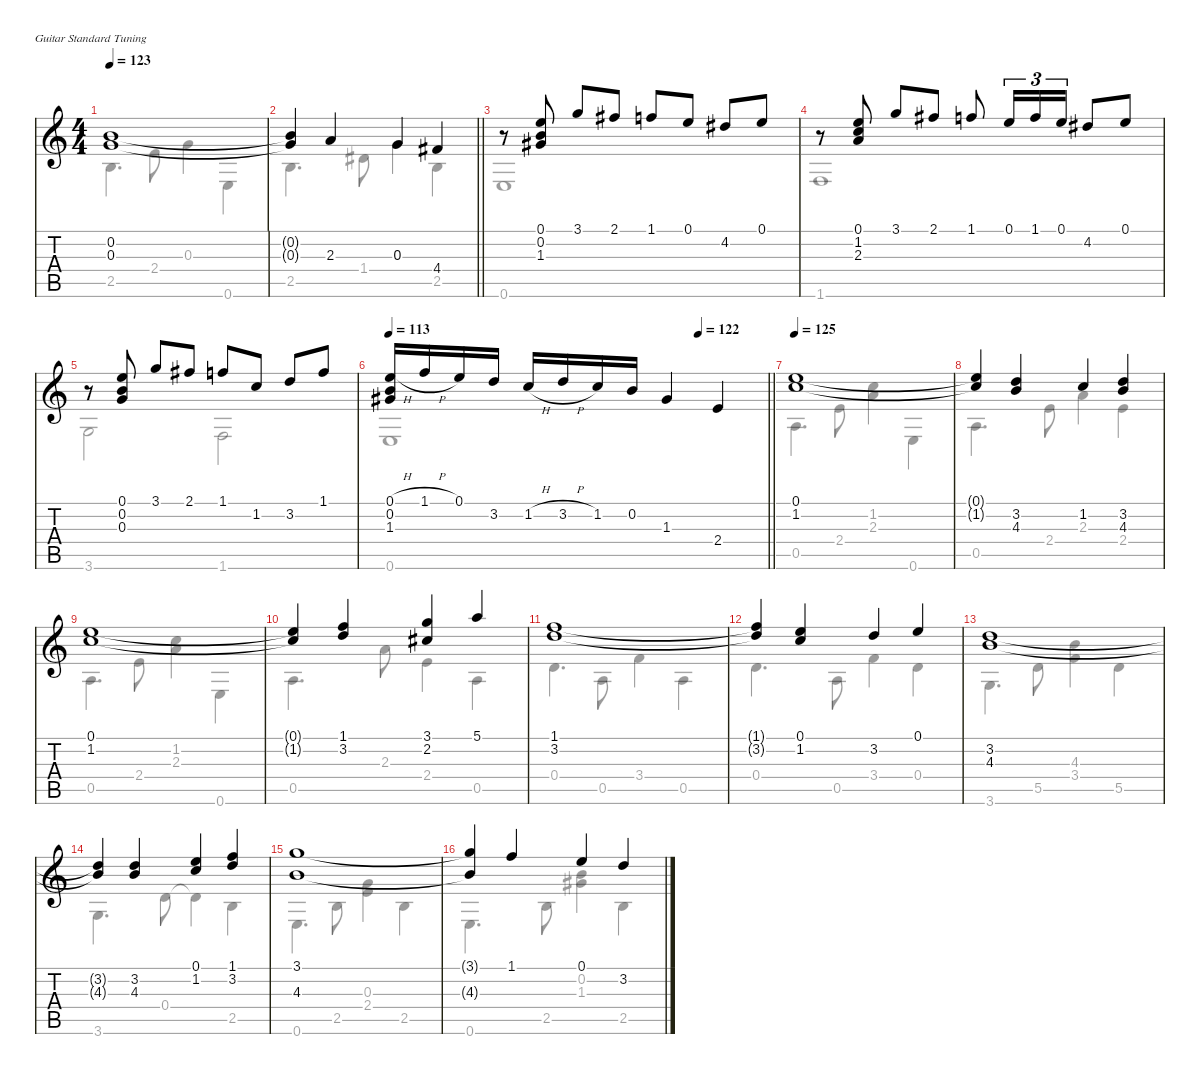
\defaultSystemsLayout 4
\hideDynamics
\bracketExtendMode nobrackets
\singleTrackTrackNamePolicy hidden
\multiTrackTrackNamePolicy hidden
\firstSystemTrackNameOrientation horizontal
\otherSystemsTrackNameOrientation horizontal
\extendBarLines
\chordDiagramsInScore
\track ("??? - ?????" "??? - ?????") {instrument acousticguitarnylon}
\staff {score tabs}
\tuning (E4 B3 G3 D3 A2 E2)
\voice
\ts (4 4)
\tempo 123
\clef g2
\scale
0.630547
\ks aminor
(0.2 0.3).1{dy mf beam Up} |
\scale
0.984664
\barLineRight lightlight
(0.3{t} 0.2{t}).4{beam Up} 2.3.4{beam Up} 0.3.4{beam Up} 4.4{acc #}.4{beam Up} |
\scale
1.38479 r.8{beam Up} (0.1 0.2 1.3{acc #}).8{beam Up} 3.1.8{beam Up} 2.1{acc #}.8{beam Up} 1.1.8{beam Up} 0.1.8{beam Up} 4.2{acc #}.8{beam Up} 0.1.8{beam Up} |
\scale
1.21767 r.8{beam Up} (0.1 1.2 2.3).8{beam Up} 3.1.8{beam Up} 2.1{acc #}.8{beam Up} 1.1.8{beam Up} 0.1.16{tu (3 2) beam Up} 1.1.16{tu (3 2) beam Up} 0.1.16{tu (3 2) beam Up} 4.2{acc #}.8{beam Up} 0.1.8{beam Up} |
\scale
0.709991 r.8{beam Up} (0.1 0.2 0.3).8{beam Up} 3.1.8{beam Up} 2.1{acc #}.8{beam Up} 1.1.8{beam Up} 1.2.8{beam Up} 3.2.8{beam Up} 1.1.8{beam Up} |
\tempo 113
\tempo (122 0.81875)
\scale
1.07234
\barLineRight lightlight
(0.1{h} 0.2 1.3{acc #}).16{beam Up} 1.1{h}.16{beam Up} 0.1.16{beam Up} 3.2.16{beam Up} 1.2{h}.16{beam Up} 3.2{h}.16{beam Up} 1.2.16{beam Up} 0.2.16{beam Up} 1.3{acc #}.4{beam Up} 2.4.4{beam Up} |
\tempo 125
(0.1 1.2).1{beam Up} |
(1.2{t} 0.1{t}).4{beam Up} (3.2 4.3).4{beam Up} 1.2.4{beam Up} (3.2 4.3).4{beam Up} |
(1.2 0.1).1{beam Up} |
(0.1{t} 1.2{t}).4{beam Up} (1.1 3.2).4{beam Up} (3.1 2.2{acc #}).4{beam Up} 5.1.4{beam Up} |
(1.1 3.2).1{beam Up} |
(3.2{t} 1.1{t}).4{beam Up} (0.1 1.2).4{beam Up} 3.2.4{beam Up} 0.1.4{beam Up} |
(3.2 4.3).1{beam Up} |
(4.3{t} 3.2{t}).4{beam Up} (3.2 4.3).4{beam Up} (1.2 0.1).4{beam Up} (1.1 3.2).4{beam Up} |
(3.1 4.3).1{beam Up} |
(4.3{t} 3.1{t}).4{beam Up} 1.1.4{beam Up} 0.1.4{beam Up} 3.2.4{beam Up}
\voice
\clef g2
\ottava regular
\simile none
\scale
0.630547
\ks aminor
2.5.4{d dy mf beam Down} 2.4.8{beam Down} 0.3.4{beam Down} 0.6.4{beam Down} |
\scale
0.984664
\barLineRight lightlight
2.5.4{d beam Down} 1.4{acc #}.8{beam Down} 0.3.4{beam Down} 2.5.4{beam Down} |
\scale
1.38479 0.6.1{beam Down} |
\scale
1.21767 1.6.1{beam Down} |
\scale
0.709991 3.6.2{beam Down} 1.6.2{beam Down} |
\scale
1.07234
\barLineRight lightlight
0.6.1{beam Down} |
0.5.4{d beam Down} 2.4.8{beam Down} (1.2 2.3).4{beam Down} 0.6.4{beam Down} |
0.5.4{d beam Down} 2.4.8{beam Down} 2.3.4{beam Down} 2.4.4{beam Down} |
0.5.4{d beam Down} 2.4.8{beam Down} (1.2 2.3).4{beam Down} 0.6.4{beam Down} |
0.5.4{d beam Down} 2.3.8{beam Down} 2.4.4{beam Down} 0.5.4{beam Down} |
0.4.4{d beam Down} 0.5.8{beam Down} 3.4.4{beam Down} 0.5.4{beam Down} |
0.4.4{d beam Down} 0.5.8{beam Down} 3.4.4{beam Down} 0.4.4{beam Down} |
3.6.4{d beam Down} 5.5.8{beam Down} (4.3 3.4).4{beam Down} 5.5.4{beam Down} |
3.6.4{d beam Down} 0.4.8{beam Down} 0.4{t}.4{beam Down} 2.5.4{beam Down} |
0.6.4{d beam Down} 2.5.8{beam Down} (2.4 0.3).4{beam Down} 2.5.4{beam Down} |
0.6.4{d beam Down} 2.5.8{beam Down} (1.3{acc #} 0.2).4{beam Down} 2.5.4{beam Down}
